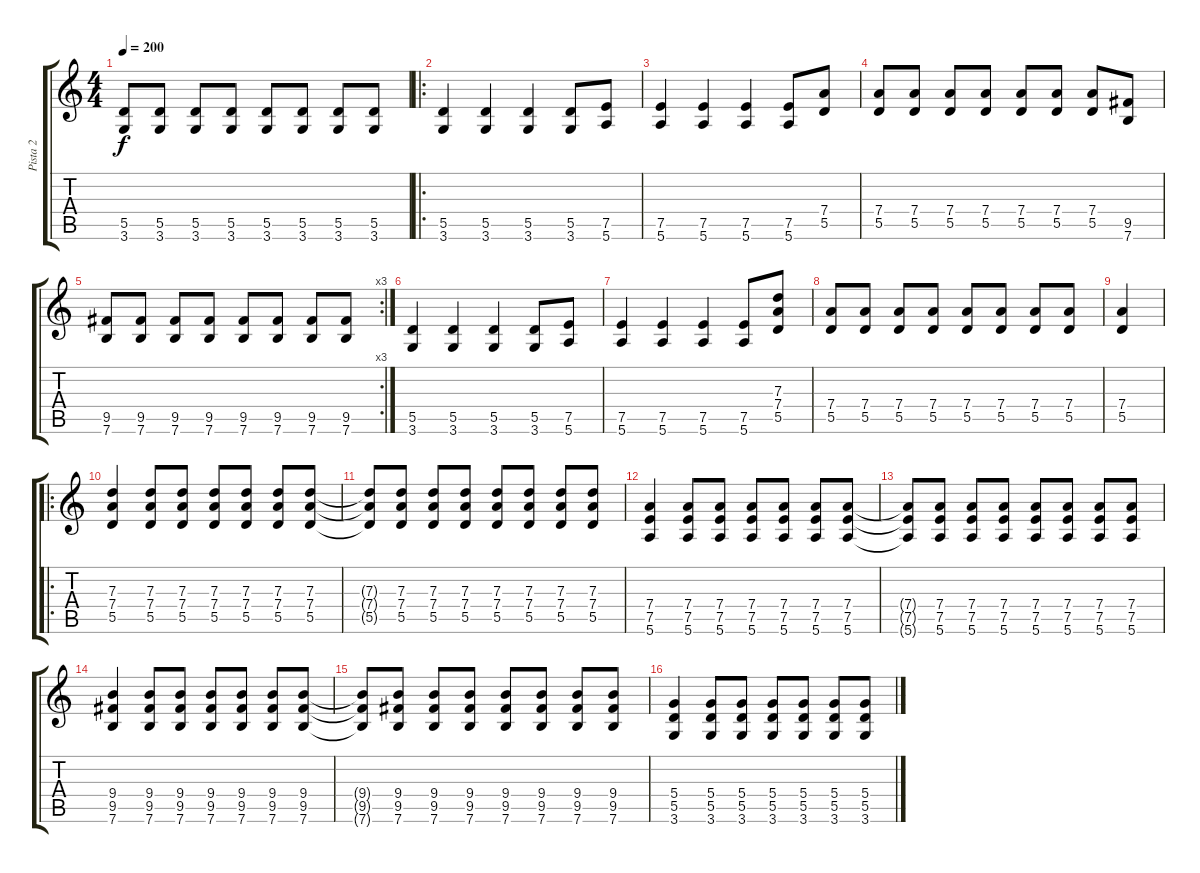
\track ("Pista 2" "Pista 2") {instrument distortionguitar}
\staff {score tabs}
\tuning (E4 B3 G3 D3 A2 E2) {hide}
\ts (4 4)
\tempo 200
\clef g2
\ks c
(5.5{t} 3.6{t}).8{dy f} (5.5 3.6).8 (5.5 3.6).8 (5.5 3.6).8 (5.5 3.6).8 (5.5 3.6).8 (5.5 3.6).8 (5.5 3.6).8 |
\ro
(5.5 3.6).4 (5.5 3.6).4 (5.5 3.6).4 (5.5 3.6).8 (7.5 5.6).8 |
(7.5 5.6).4 (7.5 5.6).4 (7.5 5.6).4 (7.5 5.6).8 (7.4 5.5).8 |
(7.4 5.5).8 (7.4 5.5).8 (7.4 5.5).8 (7.4 5.5).8 (7.4 5.5).8 (7.4 5.5).8 (7.4 5.5).8 (9.5 7.6).8 |
\rc 3
(9.5 7.6).8 (9.5 7.6).8 (9.5 7.6).8 (9.5 7.6).8 (9.5 7.6).8 (9.5 7.6).8 (9.5 7.6).8 (9.5 7.6).8 |
(5.5 3.6).4 (5.5 3.6).4 (5.5 3.6).4 (5.5 3.6).8 (7.5 5.6).8 |
(7.5 5.6).4 (7.5 5.6).4 (7.5 5.6).4 (7.5 5.6).8 (7.3 7.4 5.5).8 |
(7.4 5.5).8 (7.4 5.5).8 (7.4 5.5).8 (7.4 5.5).8 (7.4 5.5).8 (7.4 5.5).8 (7.4 5.5).8 (7.4 5.5).8 |
(7.4 5.5).4 |
\ro
(7.3 7.4 5.5).4 (7.3 7.4 5.5).8 (7.3 7.4 5.5).8 (7.3 7.4 5.5).8 (7.3 7.4 5.5).8 (7.3 7.4 5.5).8 (7.3 7.4 5.5).8 |
(7.3{t} 7.4{t} 5.5{t}).8 (7.3 7.4 5.5).8 (7.3 7.4 5.5).8 (7.3 7.4 5.5).8 (7.3 7.4 5.5).8 (7.3 7.4 5.5).8 (7.3 7.4 5.5).8 (7.3 7.4 5.5).8 |
(7.4 7.5 5.6).4 (7.4 7.5 5.6).8 (7.4 7.5 5.6).8 (7.4 7.5 5.6).8 (7.4 7.5 5.6).8 (7.4 7.5 5.6).8 (7.4 7.5 5.6).8 |
(7.4{t} 7.5{t} 5.6{t}).8 (7.4 7.5 5.6).8 (7.4 7.5 5.6).8 (7.4 7.5 5.6).8 (7.4 7.5 5.6).8 (7.4 7.5 5.6).8 (7.4 7.5 5.6).8 (7.4 7.5 5.6).8 |
(9.4 9.5 7.6).4 (9.4 9.5 7.6).8 (9.4 9.5 7.6).8 (9.4 9.5 7.6).8 (9.4 9.5 7.6).8 (9.4 9.5 7.6).8 (9.4 9.5 7.6).8 |
(9.4{t} 9.5{t} 7.6{t}).8 (9.4 9.5 7.6).8 (9.4 9.5 7.6).8 (9.4 9.5 7.6).8 (9.4 9.5 7.6).8 (9.4 9.5 7.6).8 (9.4 9.5 7.6).8 (9.4 9.5 7.6).8 |
(5.4 5.5 3.6).4 (5.4 5.5 3.6).8 (5.4 5.5 3.6).8 (5.4 5.5 3.6).8 (5.4 5.5 3.6).8 (5.4 5.5 3.6).8 (5.4 5.5 3.6).8
